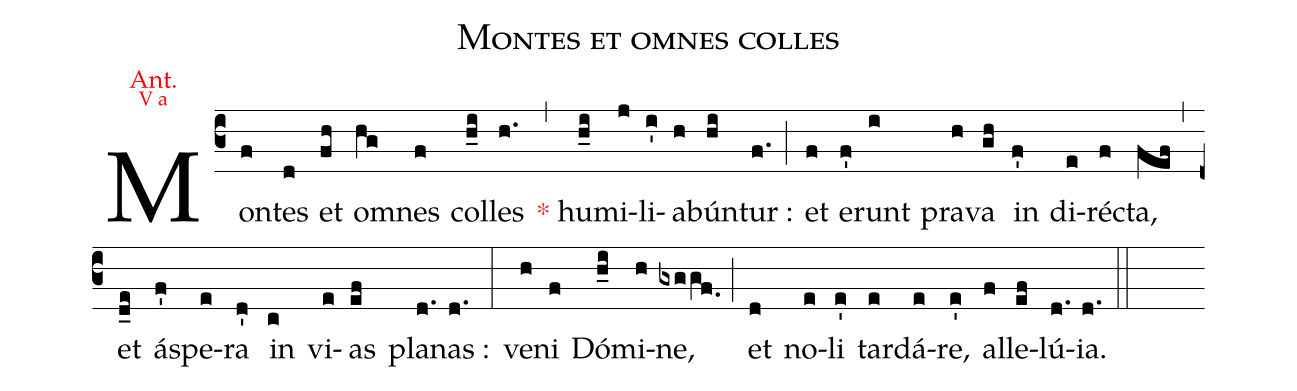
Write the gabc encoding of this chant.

name:Montes et omnes colles;
office-part:Antiphona;
annotation: {\color{red}\footnotesize Ant.};
annotation: {\color{red}\scriptsize V a};
%%
(c3) Mon(f)tes(d) et(fh) o(hg)mnes(f) col(h_i)les(h.) (,) <c>*</c> hu(h_i)mi(j)li(i')a(h)bún(hi)tur :(f.) (;) et(f) e(f')runt(i) pra(h)va(gh) in(f') di(e)ré(f)cta,(fef) (,) et(d_e) á(f')spe(e)ra(d') in(c) vi(e)as(ef) pla(d.)nas :(d.) (:) ve(h)ni(f) Dó(h_i)mi(h)ne,(gxggf.0) (;) et(d) no(e)li(e') tar(e)dá(e)re,(e') al(f)le(ef)lú(d.){ia}.(d.) (::)
